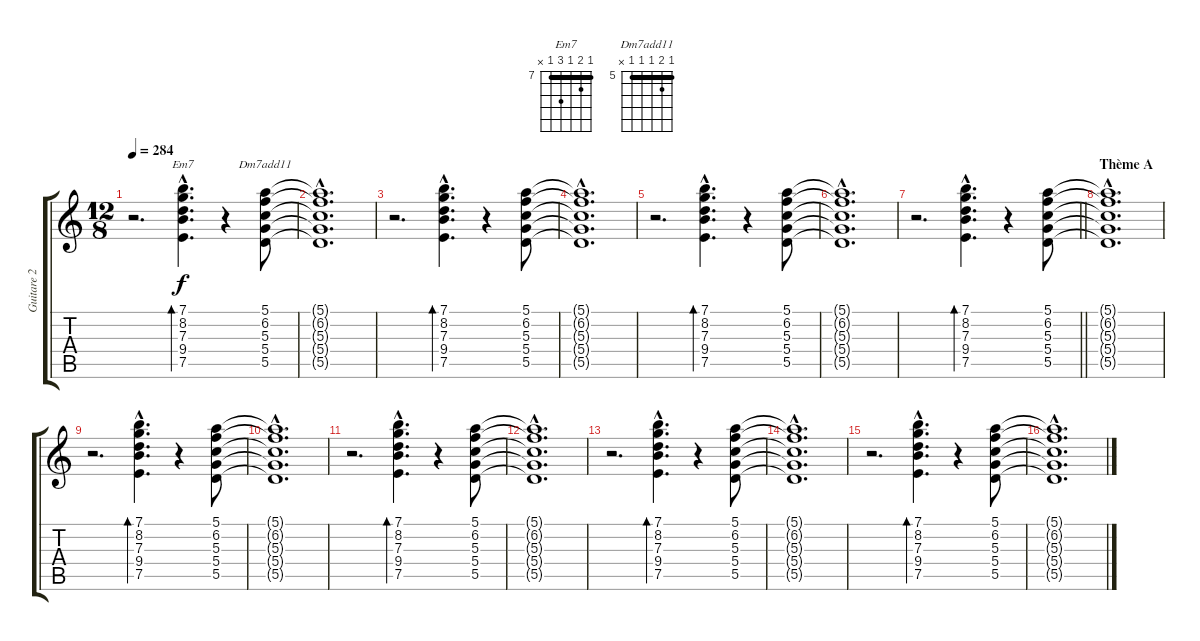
\track ("Guitare 2" "Guitare 2") {instrument acousticguitarnylon}
\staff {score tabs}
\tuning (E4 B3 G3 D3 A2 E2) {hide}
\chord ("Em7" 7 8 7 9 7 x) {firstfret 7 barre 7}
\chord ("Dm7add11" 5 6 5 5 5 x) {firstfret 5 barre 5}
\ts (12 8)
\tempo 284
\clef g2
\ks c
r.2{d dy f} (7.1{hac} 8.2{hac} 7.3{hac} 9.4{hac} 7.5{hac}).4{d bd 60 ch "Em7"} r.4 (5.1 6.2 5.3 5.4 5.5).8{ch "Dm7add11"} |
(5.1{hac t} 6.2{hac t} 5.3{hac t} 5.4{hac t} 5.5{hac t}).1{d} |
r.2{d} (7.1{hac} 8.2{hac} 7.3{hac} 9.4{hac} 7.5{hac}).4{d bd 60} r.4 (5.1 6.2 5.3 5.4 5.5).8 |
(5.1{hac t} 6.2{hac t} 5.3{hac t} 5.4{hac t} 5.5{hac t}).1{d} |
r.2{d} (7.1{hac} 8.2{hac} 7.3{hac} 9.4{hac} 7.5{hac}).4{d bd 60} r.4 (5.1 6.2 5.3 5.4 5.5).8 |
(5.1{hac t} 6.2{hac t} 5.3{hac t} 5.4{hac t} 5.5{hac t}).1{d} |
\barLineRight lightlight
r.2{d} (7.1{hac} 8.2{hac} 7.3{hac} 9.4{hac} 7.5{hac}).4{d bd 60} r.4 (5.1 6.2 5.3 5.4 5.5).8 |
\section ("" "Thème A")
(5.1{hac t} 6.2{hac t} 5.3{hac t} 5.4{hac t} 5.5{hac t}).1{d volume 8 balance 4 instrument acousticguitarnylon} |
r.2{d} (7.1{hac} 8.2{hac} 7.3{hac} 9.4{hac} 7.5{hac}).4{d bd 60} r.4 (5.1 6.2 5.3 5.4 5.5).8 |
(5.1{hac t} 6.2{hac t} 5.3{hac t} 5.4{hac t} 5.5{hac t}).1{d} |
r.2{d} (7.1{hac} 8.2{hac} 7.3{hac} 9.4{hac} 7.5{hac}).4{d bd 60} r.4 (5.1 6.2 5.3 5.4 5.5).8 |
(5.1{hac t} 6.2{hac t} 5.3{hac t} 5.4{hac t} 5.5{hac t}).1{d} |
r.2{d} (7.1{hac} 8.2{hac} 7.3{hac} 9.4{hac} 7.5{hac}).4{d bd 60} r.4 (5.1 6.2 5.3 5.4 5.5).8 |
(5.1{hac t} 6.2{hac t} 5.3{hac t} 5.4{hac t} 5.5{hac t}).1{d} |
r.2{d} (7.1{hac} 8.2{hac} 7.3{hac} 9.4{hac} 7.5{hac}).4{d bd 60} r.4 (5.1 6.2 5.3 5.4 5.5).8 |
(5.1{hac t} 6.2{hac t} 5.3{hac t} 5.4{hac t} 5.5{hac t}).1{d}
